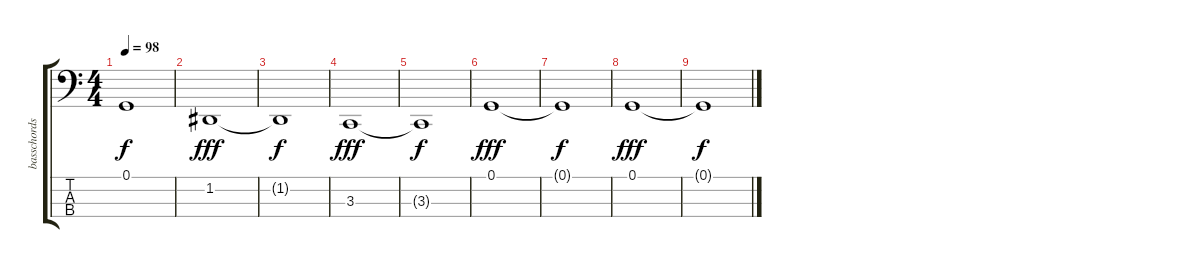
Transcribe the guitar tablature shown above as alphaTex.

\track ("basschords" "basschords") {instrument synthstrings1}
\staff {score tabs}
\tuning (G2 D2 A1 E1) {hide}
\ts (4 4)
\tempo 98
\clef f4
\ks c
0.1{t}.1{dy f} |
1.2.1{dy fff} |
1.2{t}.1{dy f} |
3.3.1{dy fff} |
3.3{t}.1{dy f} |
0.1.1{dy fff} |
0.1{t}.1{dy f} |
0.1.1{dy fff} |
0.1{t}.1{dy f}
